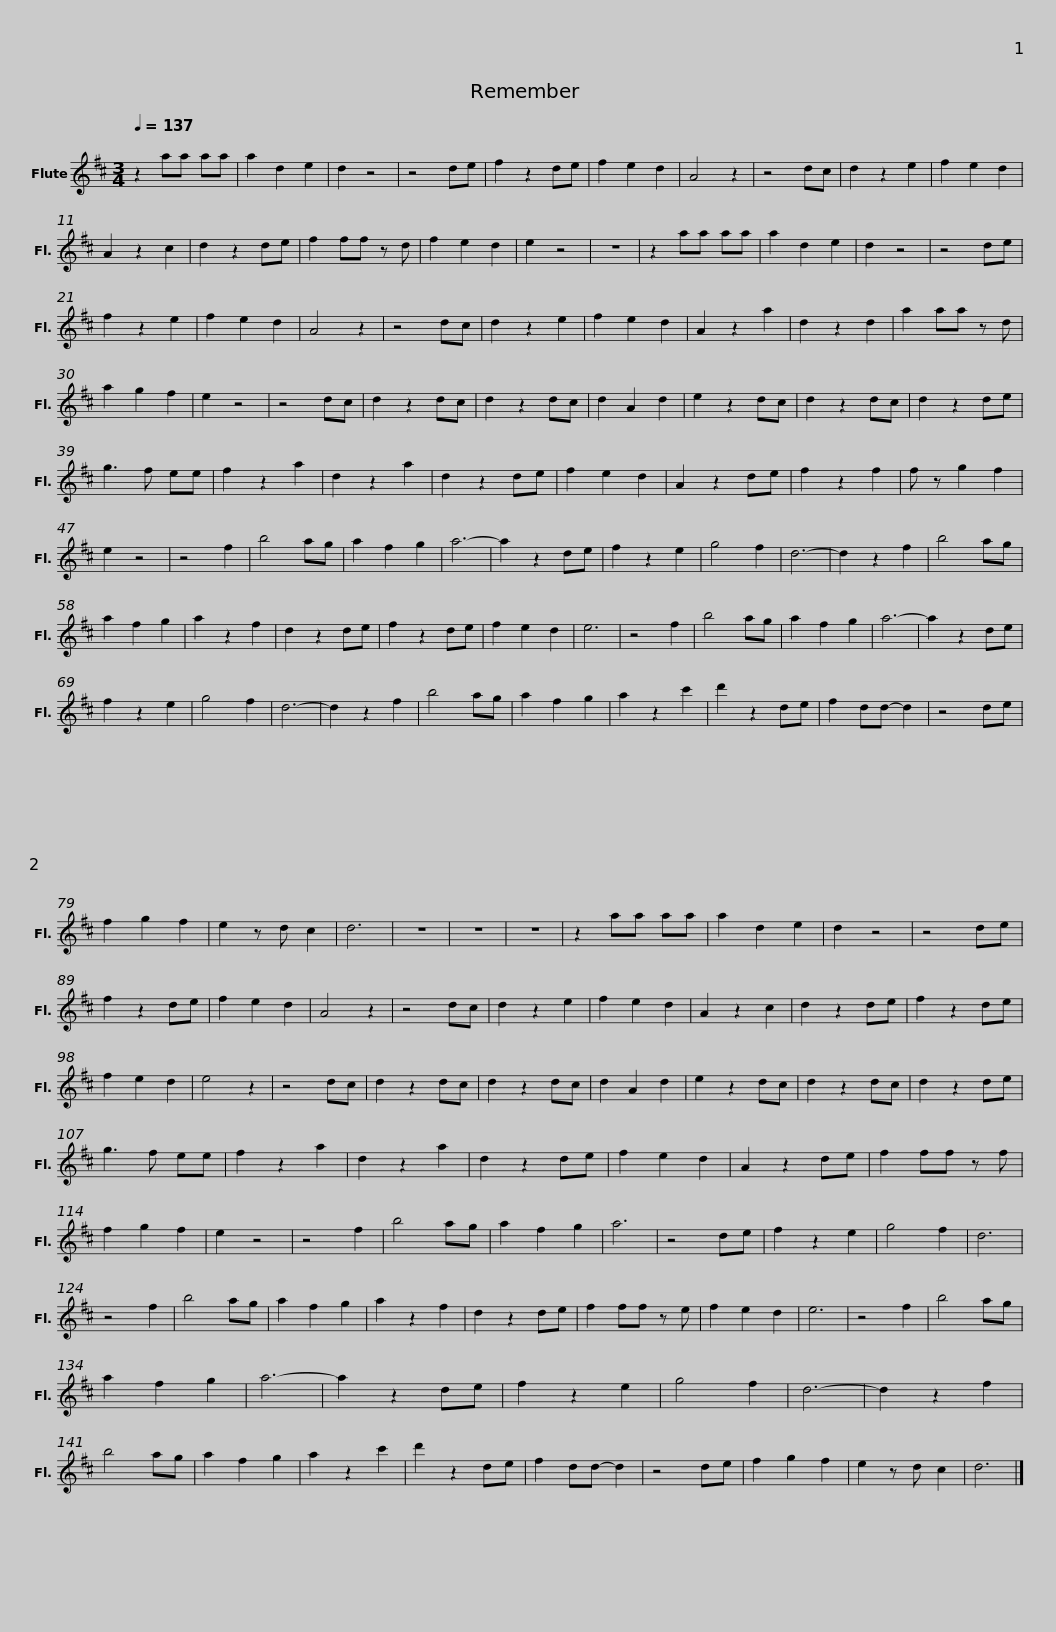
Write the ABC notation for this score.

X:1
L:1/8
Q:1/4=137
M:3/4
I:linebreak $
K:D
V:1 treble
V:1
 z2 aa aa | a2 d2 e2 | d2 z4 | z4 de | f2 z2 de | %5
 f2 e2 d2 | A4 z2 | z4 dc | d2 z2 e2 | f2 e2 d2 | %10
 A2 z2 c2 | d2 z2 de |$ f2 ff z d | f2 e2 d2 | e2 z4 | %15
 z6 | z2 aa aa | a2 d2 e2 | d2 z4 | z4 de | %20
 f2 z2 e2 | f2 e2 d2 | A4 z2 | z4 dc | d2 z2 e2 |$ %25
 f2 e2 d2 | A2 z2 a2 | d2 z2 d2 | a2 aa z d | a2 g2 f2 | %30
 e2 z4 | z4 dc | d2 z2 dc | d2 z2 dc | d2 A2 d2 | %35
 e2 z2 dc | d2 z2 dc |$ d2 z2 de | g3 f ee | f2 z2 a2 | %40
 d2 z2 a2 | d2 z2 de | f2 e2 d2 | A2 z2 de | f2 z2 f2 | %45
 f z g2 f2 | e2 z4 | z4 f2 | b4 ag |$ a2 f2 g2 | %50
 a6- | a2 z2 de | f2 z2 e2 | g4 f2 | d6- | %55
 d2 z2 f2 | b4 ag | a2 f2 g2 | a2 z2 f2 | d2 z2 de | %60
 f2 z2 de | f2 e2 d2 |$ e6 | z4 f2 | b4 ag | %65
 a2 f2 g2 | a6- | a2 z2 de | f2 z2 e2 | g4 f2 | %70
 d6- | d2 z2 f2 | b4 ag | a2 f2 g2 | a2 z2 c'2 |$ %75
 d'2 z2 de | f2 dd- d2 | z4 de | f2 g2 f2 | e2 z d c2 | %80
 d6 | z6 | z6 | z6 | z2 aa aa | %85
 a2 d2 e2 | d2 z4 | z4 de | f2 z2 de |$ f2 e2 d2 | %90
 A4 z2 | z4 dc | d2 z2 e2 | f2 e2 d2 | A2 z2 c2 | %95
 d2 z2 de | f2 z2 de | f2 e2 d2 | e4 z2 | z4 dc | %100
 d2 z2 dc | d2 z2 dc |$ d2 A2 d2 | e2 z2 dc | d2 z2 dc | %105
 d2 z2 de | g3 f ee | f2 z2 a2 | d2 z2 a2 | d2 z2 de | %110
 f2 e2 d2 | A2 z2 de | f2 ff z f |$ f2 g2 f2 | e2 z4 | %115
 z4 f2 | b4 ag | a2 f2 g2 | a6 | z4 de | %120
 f2 z2 e2 | g4 f2 | d6 | z4 f2 | b4 ag | %125
 a2 f2 g2 | a2 z2 f2 |$ d2 z2 de | f2 ff z e | f2 e2 d2 | %130
 e6 | z4 f2 | b4 ag | a2 f2 g2 | a6- | %135
 a2 z2 de | f2 z2 e2 | g4 f2 | d6- | d2 z2 f2 |$ %140
 b4 ag | a2 f2 g2 | a2 z2 c'2 | d'2 z2 de | f2 dd- d2 | %145
 z4 de | f2 g2 f2 | e2 z d c2 | d6 |] %149
